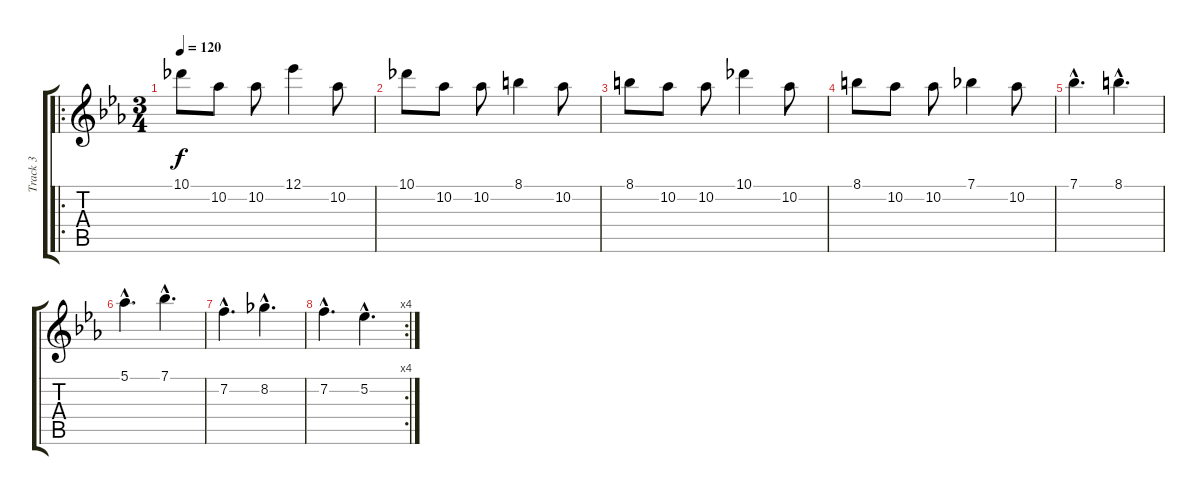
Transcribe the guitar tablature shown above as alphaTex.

\track ("Track 3" "Track 3") {instrument distortionguitar}
\staff {score tabs}
\tuning (Eb4 Bb3 Gb3 Db3 Ab2 Eb2) {hide}
\ro
\ts (3 4)
\tempo 120
\clef g2
\ks eb
10.1.8{dy f} 10.2.8 10.2.8 12.1.4 10.2.8 |
10.1.8 10.2.8 10.2.8 8.1.4 10.2.8 |
8.1.8 10.2.8 10.2.8 10.1.4 10.2.8 |
8.1.8 10.2.8 10.2.8 7.1.4 10.2.8 |
7.1{hac}.4{d} 8.1{hac}.4{d} |
5.1{hac}.4{d} 7.1{hac}.4{d} |
7.2{hac}.4{d} 8.2{hac}.4{d} |
\rc 4
7.2{hac}.4{d} 5.2{hac}.4{d}
